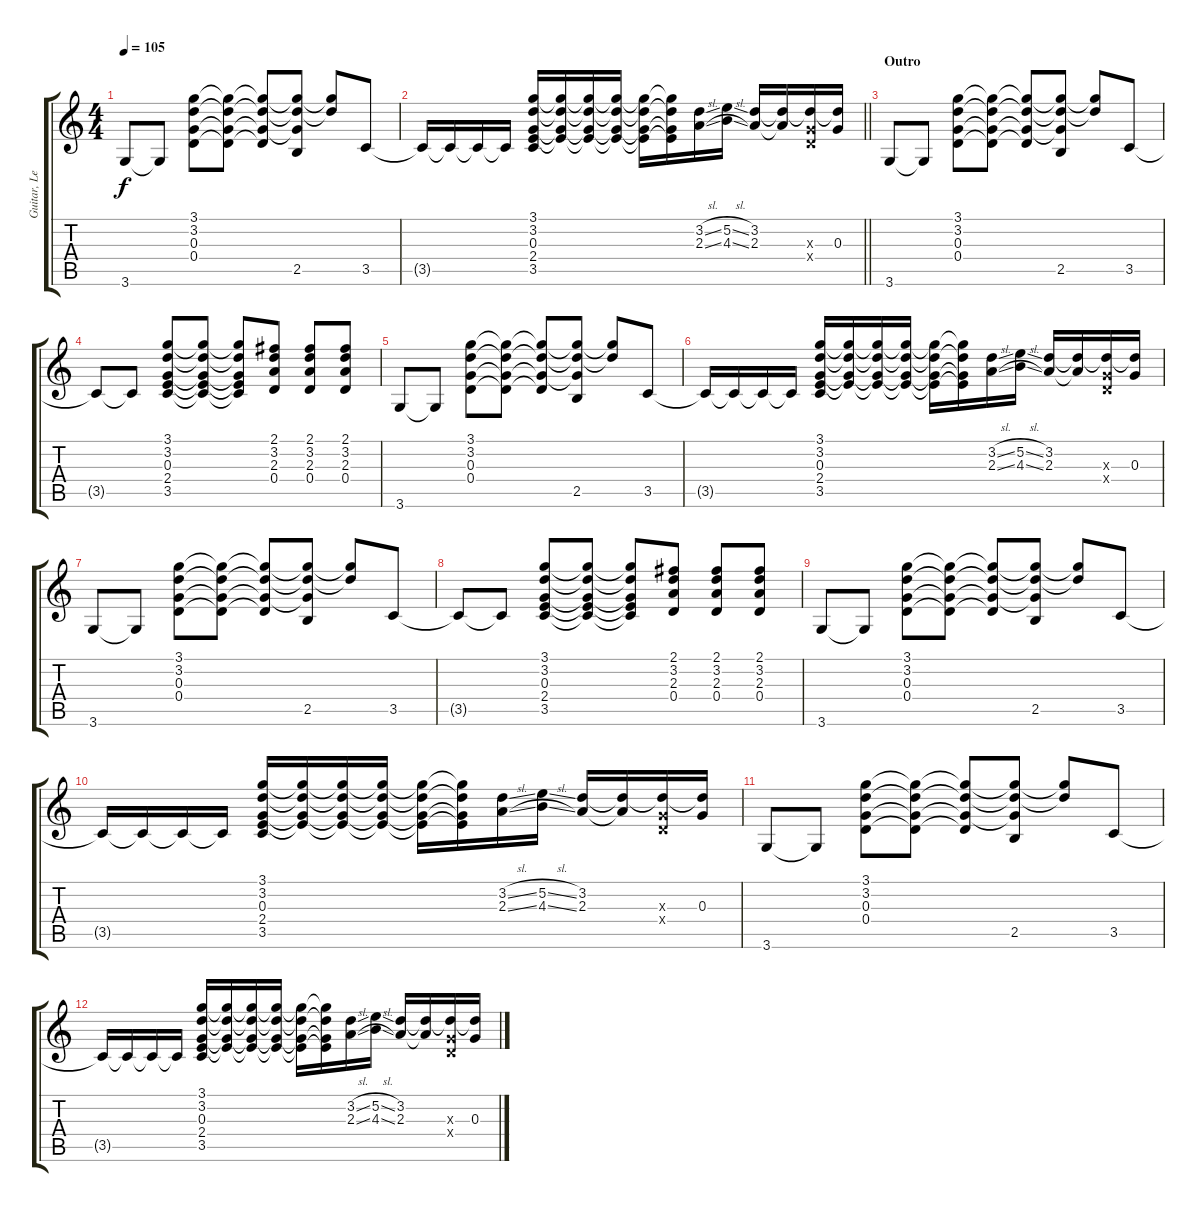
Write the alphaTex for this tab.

\track ("Guitar, Lead" "Guitar, Le") {instrument overdrivenguitar}
\staff {score tabs}
\tuning (E4 B3 G3 D3 A2 E2) {hide}
\ts (4 4)
\tempo 105
\clef g2
\ks c
3.6.8{dy f} 3.6{t}.8 (3.1 3.2 0.3 0.4).8 (3.1{t} 3.2{t} 0.3{t} 0.4{t}).8 (3.1{t} 3.2{t} 0.3{t} 0.4{t}).8 (3.1{t} 3.2{t} 0.3{t} 2.5).8 (3.1{t} 3.2{t}).8 3.5.8 |
\barLineRight lightlight
3.5{t}.16 3.5{t}.16 3.5{t}.16 3.5{t}.16 (3.1 3.2 0.3 2.4 3.5).16 (3.1{t} 3.2{t} 0.3{t} 2.4{t}).16 (3.1{t} 3.2{t} 0.3{t} 2.4{t}).16 (3.1{t} 3.2{t} 0.3{t} 2.4{t}).16 (3.1{t} 3.2{t} 0.3{t} 2.4{t}).16 (3.1{t} 3.2{t} 0.3{t} 2.4{t}).16 (3.2{sl} 2.3{sl}).16 (5.2{sl} 4.3{sl}).16 (3.2 2.3).16 (3.2{t} 2.3{t}).16 (3.2{t} 0.3{x} 0.4{x}).16 (3.2{t} 0.3).16 |
\section ("" "Outro")
3.6.8 3.6{t}.8 (3.1 3.2 0.3 0.4).8 (3.1{t} 3.2{t} 0.3{t} 0.4{t}).8 (3.1{t} 3.2{t} 0.3{t} 0.4{t}).8 (3.1{t} 3.2{t} 0.3{t} 2.5).8 (3.1{t} 3.2{t}).8 3.5.8 |
3.5{t}.8 3.5{t}.8 (3.1 3.2 0.3 2.4 3.5).8 (3.1{t} 3.2{t} 0.3{t} 2.4{t} 3.5{t}).8 (3.1{t} 3.2{t} 0.3{t} 2.4{t} 3.5{t}).8 (2.1 3.2 2.3 0.4).8 (2.1 3.2 2.3 0.4).8 (2.1 3.2 2.3 0.4).8 |
3.6.8 3.6{t}.8 (3.1 3.2 0.3 0.4).8 (3.1{t} 3.2{t} 0.3{t} 0.4{t}).8 (3.1{t} 3.2{t} 0.3{t} 0.4{t}).8 (3.1{t} 3.2{t} 0.3{t} 2.5).8 (3.1{t} 3.2{t}).8 3.5.8 |
3.5{t}.16 3.5{t}.16 3.5{t}.16 3.5{t}.16 (3.1 3.2 0.3 2.4 3.5).16 (3.1{t} 3.2{t} 0.3{t} 2.4{t}).16 (3.1{t} 3.2{t} 0.3{t} 2.4{t}).16 (3.1{t} 3.2{t} 0.3{t} 2.4{t}).16 (3.1{t} 3.2{t} 0.3{t} 2.4{t}).16 (3.1{t} 3.2{t} 0.3{t} 2.4{t}).16 (3.2{sl} 2.3{sl}).16 (5.2{sl} 4.3{sl}).16 (3.2 2.3).16 (3.2{t} 2.3{t}).16 (3.2{t} 0.3{x} 0.4{x}).16 (3.2{t} 0.3).16 |
3.6.8 3.6{t}.8 (3.1 3.2 0.3 0.4).8 (3.1{t} 3.2{t} 0.3{t} 0.4{t}).8 (3.1{t} 3.2{t} 0.3{t} 0.4{t}).8 (3.1{t} 3.2{t} 0.3{t} 2.5).8 (3.1{t} 3.2{t}).8 3.5.8 |
3.5{t}.8 3.5{t}.8 (3.1 3.2 0.3 2.4 3.5).8 (3.1{t} 3.2{t} 0.3{t} 2.4{t} 3.5{t}).8 (3.1{t} 3.2{t} 0.3{t} 2.4{t} 3.5{t}).8 (2.1 3.2 2.3 0.4).8 (2.1 3.2 2.3 0.4).8 (2.1 3.2 2.3 0.4).8 |
3.6.8 3.6{t}.8 (3.1 3.2 0.3 0.4).8 (3.1{t} 3.2{t} 0.3{t} 0.4{t}).8 (3.1{t} 3.2{t} 0.3{t} 0.4{t}).8 (3.1{t} 3.2{t} 0.3{t} 2.5).8 (3.1{t} 3.2{t}).8 3.5.8 |
3.5{t}.16 3.5{t}.16 3.5{t}.16 3.5{t}.16 (3.1 3.2 0.3 2.4 3.5).16 (3.1{t} 3.2{t} 0.3{t} 2.4{t}).16 (3.1{t} 3.2{t} 0.3{t} 2.4{t}).16 (3.1{t} 3.2{t} 0.3{t} 2.4{t}).16 (3.1{t} 3.2{t} 0.3{t} 2.4{t}).16 (3.1{t} 3.2{t} 0.3{t} 2.4{t}).16 (3.2{sl} 2.3{sl}).16 (5.2{sl} 4.3{sl}).16 (3.2 2.3).16 (3.2{t} 2.3{t}).16 (3.2{t} 0.3{x} 0.4{x}).16 (3.2{t} 0.3).16 |
3.6.8 3.6{t}.8 (3.1 3.2 0.3 0.4).8 (3.1{t} 3.2{t} 0.3{t} 0.4{t}).8 (3.1{t} 3.2{t} 0.3{t} 0.4{t}).8 (3.1{t} 3.2{t} 0.3{t} 2.5).8 (3.1{t} 3.2{t}).8 3.5.8 |
3.5{t}.16 3.5{t}.16 3.5{t}.16 3.5{t}.16 (3.1 3.2 0.3 2.4 3.5).16 (3.1{t} 3.2{t} 0.3{t} 2.4{t}).16 (3.1{t} 3.2{t} 0.3{t} 2.4{t}).16 (3.1{t} 3.2{t} 0.3{t} 2.4{t}).16 (3.1{t} 3.2{t} 0.3{t} 2.4{t}).16 (3.1{t} 3.2{t} 0.3{t} 2.4{t}).16 (3.2{sl} 2.3{sl}).16 (5.2{sl} 4.3{sl}).16 (3.2 2.3).16 (3.2{t} 2.3{t}).16 (3.2{t} 0.3{x} 0.4{x}).16 (3.2{t} 0.3).16
